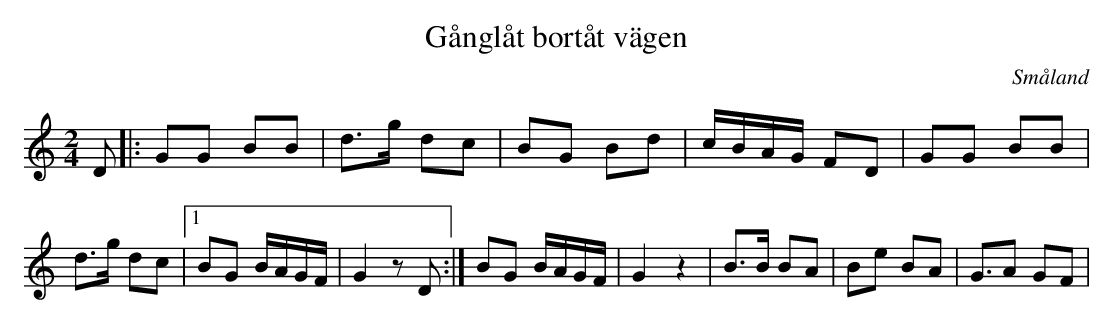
X:1
T:Gånglåt bortåt vägen
O:Småland
M:2/4
L:1/8
K:C
D |: GG BB | d3/2g/2 dc | BG Bd | c/2B/2A/2G/2 FD | GG BB | d3/2g/2 dc |1 BG B/2A/2G/2F/2 | G2 z D :| BG B/2A/2G/2F/2 | G2 z2 | B3/2B/2 BA | Be BA | G3/2A GF |
